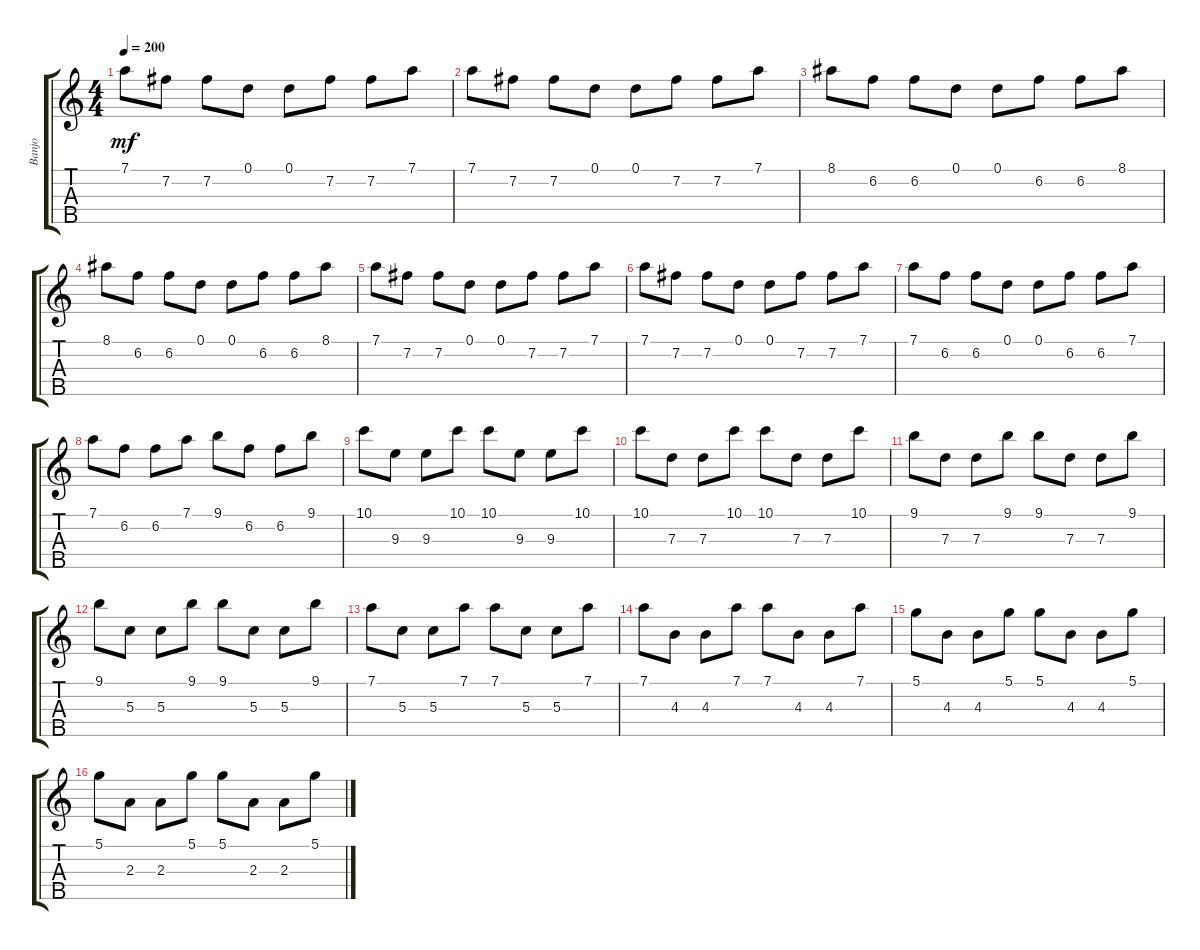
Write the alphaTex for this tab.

\track ("Banjo" "Banjo") {instrument banjo}
\staff {score tabs}
\tuning (D4 B3 G3 D3 D4) {hide}
\displaytranspose 12
\ts (4 4)
\tempo 200
\clef g2
\ks c
7.1.8{dy mf} 7.2.8 7.2.8 0.1.8 0.1.8 7.2.8 7.2.8 7.1.8 |
7.1.8 7.2.8 7.2.8 0.1.8 0.1.8 7.2.8 7.2.8 7.1.8 |
8.1.8 6.2.8 6.2.8 0.1.8 0.1.8 6.2.8 6.2.8 8.1.8 |
8.1.8 6.2.8 6.2.8 0.1.8 0.1.8 6.2.8 6.2.8 8.1.8 |
7.1.8 7.2.8 7.2.8 0.1.8 0.1.8 7.2.8 7.2.8 7.1.8 |
7.1.8 7.2.8 7.2.8 0.1.8 0.1.8 7.2.8 7.2.8 7.1.8 |
7.1.8 6.2.8 6.2.8 0.1.8 0.1.8 6.2.8 6.2.8 7.1.8 |
7.1.8 6.2.8 6.2.8 7.1.8 9.1.8 6.2.8 6.2.8 9.1.8 |
10.1.8 9.3.8 9.3.8 10.1.8 10.1.8 9.3.8 9.3.8 10.1.8 |
10.1.8 7.3.8 7.3.8 10.1.8 10.1.8 7.3.8 7.3.8 10.1.8 |
9.1.8 7.3.8 7.3.8 9.1.8 9.1.8 7.3.8 7.3.8 9.1.8 |
9.1.8 5.3.8 5.3.8 9.1.8 9.1.8 5.3.8 5.3.8 9.1.8 |
7.1.8 5.3.8 5.3.8 7.1.8 7.1.8 5.3.8 5.3.8 7.1.8 |
7.1.8 4.3.8 4.3.8 7.1.8 7.1.8 4.3.8 4.3.8 7.1.8 |
5.1.8 4.3.8 4.3.8 5.1.8 5.1.8 4.3.8 4.3.8 5.1.8 |
5.1.8 2.3.8 2.3.8 5.1.8 5.1.8 2.3.8 2.3.8 5.1.8
